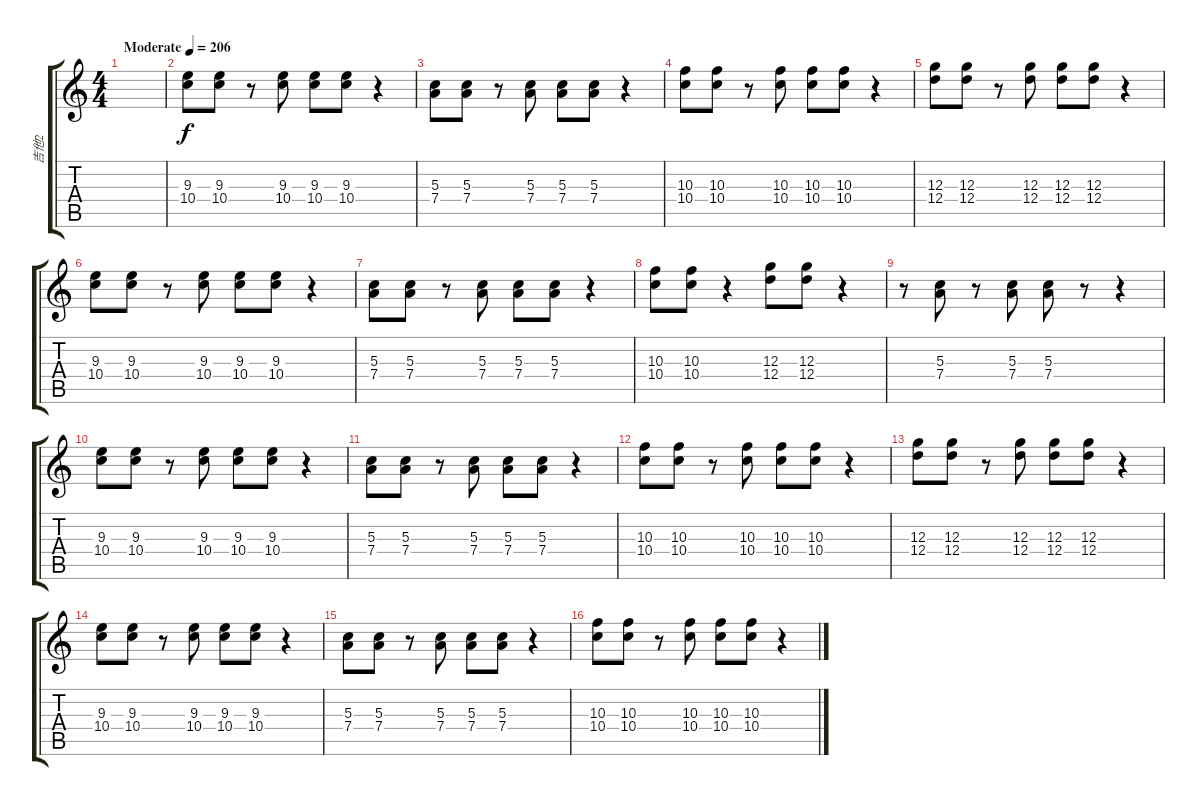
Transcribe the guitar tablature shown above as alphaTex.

\track ("吉他2" "吉他2") {instrument acousticguitarnylon}
\staff {score tabs}
\tuning (E4 B3 G3 D3 A2 E2) {hide}
\ts (4 4)
\tempo (206 "Moderate")
\clef g2
\ks c
|
(9.3 10.4).8 (9.3 10.4).8 r.8 (9.3 10.4).8 (9.3 10.4).8 (9.3 10.4).8 r.4 |
(5.3 7.4).8 (5.3 7.4).8 r.8 (5.3 7.4).8 (5.3 7.4).8 (5.3 7.4).8 r.4 |
(10.3 10.4).8 (10.3 10.4).8 r.8 (10.3 10.4).8 (10.3 10.4).8 (10.3 10.4).8 r.4 |
(12.3 12.4).8 (12.3 12.4).8 r.8 (12.3 12.4).8 (12.3 12.4).8 (12.3 12.4).8 r.4 |
(9.3 10.4).8 (9.3 10.4).8 r.8 (9.3 10.4).8 (9.3 10.4).8 (9.3 10.4).8 r.4 |
(5.3 7.4).8 (5.3 7.4).8 r.8 (5.3 7.4).8 (5.3 7.4).8 (5.3 7.4).8 r.4 |
(10.3 10.4).8 (10.3 10.4).8 r.4 (12.3 12.4).8 (12.3 12.4).8 r.4 |
r.8 (5.3 7.4).8 r.8 (5.3 7.4).8 (5.3 7.4).8 r.8 r.4 |
(9.3 10.4).8 (9.3 10.4).8 r.8 (9.3 10.4).8 (9.3 10.4).8 (9.3 10.4).8 r.4 |
(5.3 7.4).8 (5.3 7.4).8 r.8 (5.3 7.4).8 (5.3 7.4).8 (5.3 7.4).8 r.4 |
(10.3 10.4).8 (10.3 10.4).8 r.8 (10.3 10.4).8 (10.3 10.4).8 (10.3 10.4).8 r.4 |
(12.3 12.4).8 (12.3 12.4).8 r.8 (12.3 12.4).8 (12.3 12.4).8 (12.3 12.4).8 r.4 |
(9.3 10.4).8 (9.3 10.4).8 r.8 (9.3 10.4).8 (9.3 10.4).8 (9.3 10.4).8 r.4 |
(5.3 7.4).8 (5.3 7.4).8 r.8 (5.3 7.4).8 (5.3 7.4).8 (5.3 7.4).8 r.4 |
(10.3 10.4).8 (10.3 10.4).8 r.8 (10.3 10.4).8 (10.3 10.4).8 (10.3 10.4).8 r.4
